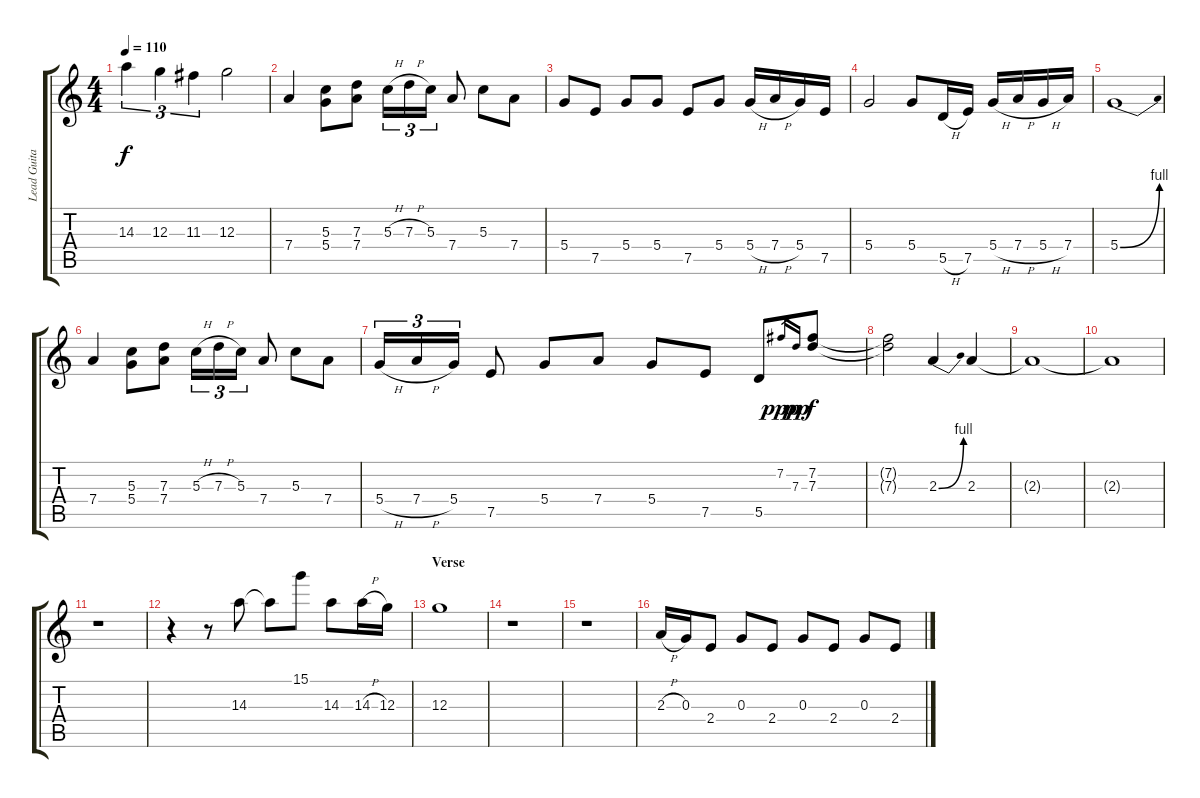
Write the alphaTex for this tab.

\track ("Lead Guitar - Tracii Guns" "Lead Guita") {instrument electricguitarclean}
\staff {score tabs}
\tuning (E4 B3 G3 D3 A2 E2) {hide}
\ts (4 4)
\tempo 110
\clef g2
\ks c
14.3.4{tu (3 2) dy f} 12.3.4{tu (3 2)} 11.3.4{tu (3 2)} 12.3.2 |
7.4.4 (5.3 5.4).8 (7.3 7.4).8 5.3{h}.16{tu (3 2)} 7.3{h}.16{tu (3 2)} 5.3.16{tu (3 2)} 7.4.8 5.3.8 7.4.8 |
5.4.8 7.5.8 5.4.8 5.4.8 7.5.8 5.4.8 5.4{h}.16 7.4{h}.16 5.4.16 7.5.16 |
5.4.2 5.4.8 5.5{h}.16 7.5.16 5.4{h}.16 7.4{h}.16 5.4{h}.16 7.4.16 |
5.4{be (bend 0 0 60 4)}.1 |
7.4.4 (5.3 5.4).8 (7.3 7.4).8 5.3{h}.16{tu (3 2)} 7.3{h}.16{tu (3 2)} 5.3.16{tu (3 2)} 7.4.8 5.3.8 7.4.8 |
5.4{h}.16{tu (3 2)} 7.4{h}.16{tu (3 2)} 5.4.16{tu (3 2)} 7.5.8 5.4.8 7.4.8 5.4.8 7.5.8 5.5.8 7.2.16{gr dy ppp} 7.3.16{gr dy pp} (7.2 7.3).8{dy f} |
(7.2{t} 7.3{t}).2 2.3{be (bend 0 0 60 4)}.4 2.3.4{volume 2} |
2.3{t}.1 |
2.3{t}.1 |
r.1{volume 14} |
r.4 r.8 14.3.8 14.3{t}.8 15.1.8 14.3.8 14.3{h}.16 12.3.16 |
\section ("" "Verse")
12.3.1 |
r.1{instrument electricguitarclean} |
r.1 |
2.3{h}.16 0.3.16 2.4.8 0.3.8 2.4.8 0.3.8 2.4.8 0.3.8 2.4.8
